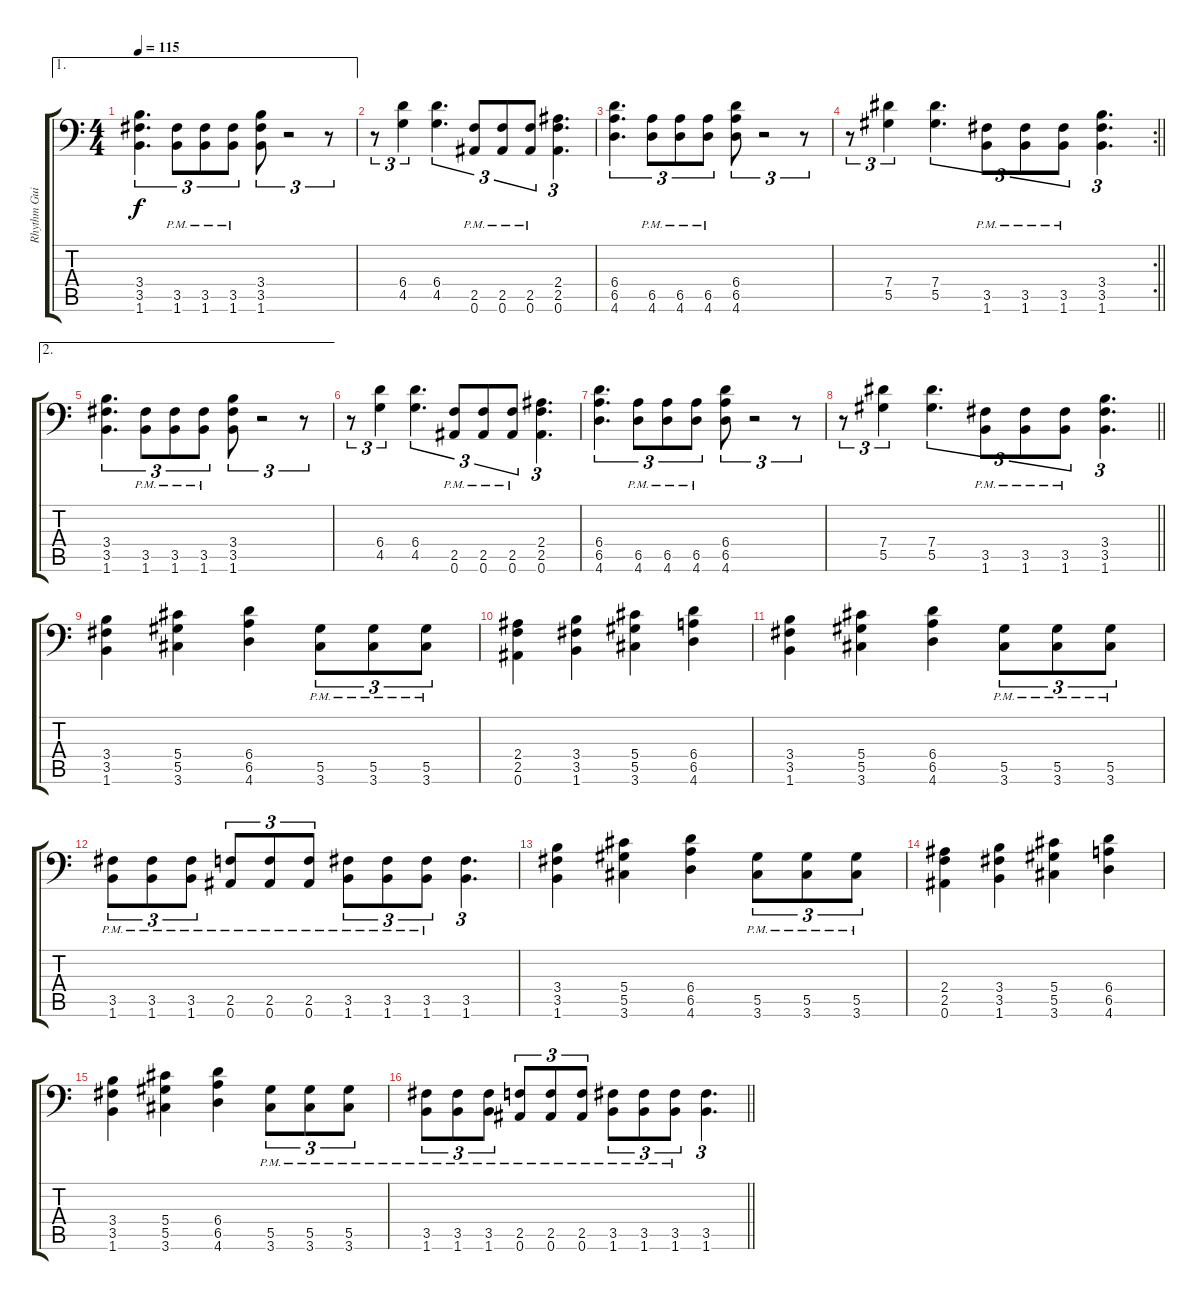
\track ("Rhythm Guitar 1" "Rhythm Gui") {instrument distortionguitar}
\staff {score tabs}
\tuning (Bb3 F3 Db3 Ab2 Eb2 Bb1) {hide}
\ae 1
\ts (4 4)
\tempo 115
\clef f4
\ks c
(3.4 3.5 1.6).4{d tu (3 2) dy f} (3.5{pm} 1.6{pm}).8{tu (3 2)} (3.5{pm} 1.6{pm}).8{tu (3 2)} (3.5{pm} 1.6{pm}).8{tu (3 2)} (3.4 3.5 1.6).8{tu (3 2)} r.2{tu (3 2)} r.8{tu (3 2)} |
r.8{tu (3 2)} (6.4 4.5).4{tu (3 2)} (6.4 4.5).4{d tu (3 2)} (2.5{pm} 0.6{pm}).8{tu (3 2)} (2.5{pm} 0.6{pm}).8{tu (3 2)} (2.5{pm} 0.6{pm}).8{tu (3 2)} (2.4 2.5 0.6).4{d tu (3 2)} |
(6.4 6.5 4.6).4{d tu (3 2)} (6.5{pm} 4.6{pm}).8{tu (3 2)} (6.5{pm} 4.6{pm}).8{tu (3 2)} (6.5{pm} 4.6{pm}).8{tu (3 2)} (6.4 6.5 4.6).8{tu (3 2)} r.2{tu (3 2)} r.8{tu (3 2)} |
\rc 2
\barLineRight lightlight
r.8{tu (3 2)} (7.4 5.5).4{tu (3 2)} (7.4 5.5).4{d tu (3 2)} (3.5{pm} 1.6{pm}).8{tu (3 2)} (3.5{pm} 1.6{pm}).8{tu (3 2)} (3.5{pm} 1.6{pm}).8{tu (3 2)} (3.4 3.5 1.6).4{d tu (3 2)} |
\ae 2
(3.4 3.5 1.6).4{d tu (3 2)} (3.5{pm} 1.6{pm}).8{tu (3 2)} (3.5{pm} 1.6{pm}).8{tu (3 2)} (3.5{pm} 1.6{pm}).8{tu (3 2)} (3.4 3.5 1.6).8{tu (3 2)} r.2{tu (3 2)} r.8{tu (3 2)} |
r.8{tu (3 2)} (6.4 4.5).4{tu (3 2)} (6.4 4.5).4{d tu (3 2)} (2.5{pm} 0.6{pm}).8{tu (3 2)} (2.5{pm} 0.6{pm}).8{tu (3 2)} (2.5{pm} 0.6{pm}).8{tu (3 2)} (2.4 2.5 0.6).4{d tu (3 2)} |
(6.4 6.5 4.6).4{d tu (3 2)} (6.5{pm} 4.6{pm}).8{tu (3 2)} (6.5{pm} 4.6{pm}).8{tu (3 2)} (6.5{pm} 4.6{pm}).8{tu (3 2)} (6.4 6.5 4.6).8{tu (3 2)} r.2{tu (3 2)} r.8{tu (3 2)} |
\barLineRight lightlight
r.8{tu (3 2)} (7.4 5.5).4{tu (3 2)} (7.4 5.5).4{d tu (3 2)} (3.5{pm} 1.6{pm}).8{tu (3 2)} (3.5{pm} 1.6{pm}).8{tu (3 2)} (3.5{pm} 1.6{pm}).8{tu (3 2)} (3.4 3.5 1.6).4{d tu (3 2)} |
(3.4 3.5 1.6).4 (5.4 5.5 3.6).4 (6.4 6.5 4.6).4 (5.5{pm} 3.6{pm}).8{tu (3 2)} (5.5{pm} 3.6{pm}).8{tu (3 2)} (5.5{pm} 3.6{pm}).8{tu (3 2)} |
(2.4 2.5 0.6).4 (3.4 3.5 1.6).4 (5.4 5.5 3.6).4 (6.4 6.5 4.6).4 |
(3.4 3.5 1.6).4 (5.4 5.5 3.6).4 (6.4 6.5 4.6).4 (5.5{pm} 3.6{pm}).8{tu (3 2)} (5.5{pm} 3.6{pm}).8{tu (3 2)} (5.5{pm} 3.6{pm}).8{tu (3 2)} |
(3.5{pm} 1.6{pm}).8{tu (3 2)} (3.5{pm} 1.6{pm}).8{tu (3 2)} (3.5{pm} 1.6{pm}).8{tu (3 2)} (2.5{pm} 0.6{pm}).8{tu (3 2)} (2.5{pm} 0.6{pm}).8{tu (3 2)} (2.5{pm} 0.6{pm}).8{tu (3 2)} (3.5{pm} 1.6{pm}).8{tu (3 2)} (3.5{pm} 1.6{pm}).8{tu (3 2)} (3.5{pm} 1.6{pm}).8{tu (3 2)} (3.5 1.6).4{d tu (3 2)} |
(3.4 3.5 1.6).4 (5.4 5.5 3.6).4 (6.4 6.5 4.6).4 (5.5{pm} 3.6{pm}).8{tu (3 2)} (5.5{pm} 3.6{pm}).8{tu (3 2)} (5.5{pm} 3.6{pm}).8{tu (3 2)} |
(2.4 2.5 0.6).4 (3.4 3.5 1.6).4 (5.4 5.5 3.6).4 (6.4 6.5 4.6).4 |
(3.4 3.5 1.6).4 (5.4 5.5 3.6).4 (6.4 6.5 4.6).4 (5.5{pm} 3.6{pm}).8{tu (3 2)} (5.5{pm} 3.6{pm}).8{tu (3 2)} (5.5{pm} 3.6{pm}).8{tu (3 2)} |
\barLineRight lightlight
(3.5{pm} 1.6{pm}).8{tu (3 2)} (3.5{pm} 1.6{pm}).8{tu (3 2)} (3.5{pm} 1.6{pm}).8{tu (3 2)} (2.5{pm} 0.6{pm}).8{tu (3 2)} (2.5{pm} 0.6{pm}).8{tu (3 2)} (2.5{pm} 0.6{pm}).8{tu (3 2)} (3.5{pm} 1.6{pm}).8{tu (3 2)} (3.5{pm} 1.6{pm}).8{tu (3 2)} (3.5{pm} 1.6{pm}).8{tu (3 2)} (3.5 1.6).4{d tu (3 2)}
